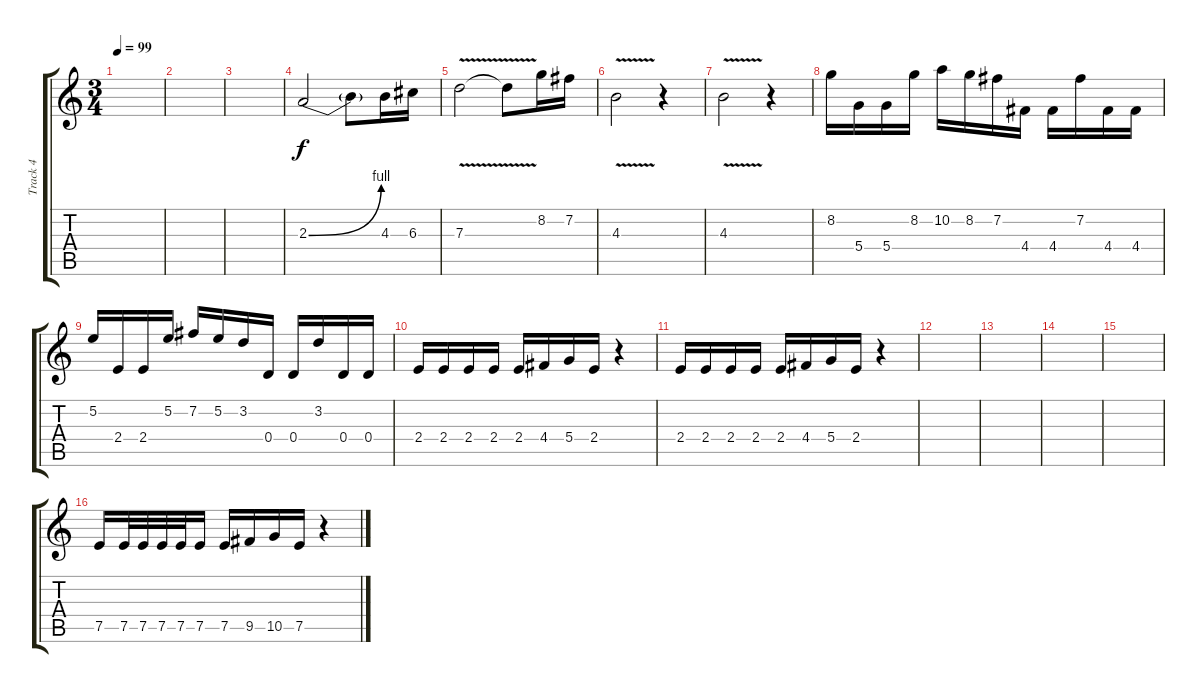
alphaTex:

\track ("Track 4" "Track 4") {instrument distortionguitar}
\staff {score tabs}
\tuning (E4 B3 G3 D3 A2 E2) {hide}
\ts (3 4)
\tempo 99
\clef g2
\ks c
|
|
|
2.3{be (bend 0 0 60 4)}.2 2.3{t}.8 4.3.16 6.3.16 |
7.3{v}.2 7.3{t}.8 8.2.16 7.2.16 |
4.3{v}.2 r.4 |
4.3{v}.2 r.4 |
8.2.16 5.4.16 5.4.16 8.2.16 10.2.16 8.2.16 7.2.16 4.4.16 4.4.16 7.2.16 4.4.16 4.4.16 |
5.2.16 2.4.16 2.4.16 5.2.16 7.2.16 5.2.16 3.2.16 0.4.16 0.4.16 3.2.16 0.4.16 0.4.16 |
2.4.16 2.4.16 2.4.16 2.4.16 2.4.16 4.4.16 5.4.16 2.4.16 r.4 |
2.4.16 2.4.16 2.4.16 2.4.16 2.4.16 4.4.16 5.4.16 2.4.16 r.4 |
|
|
|
|
7.5.16 7.5.32 7.5.32 7.5.32 7.5.32 7.5.16 7.5.16 9.5.16 10.5.16 7.5.16 r.4
